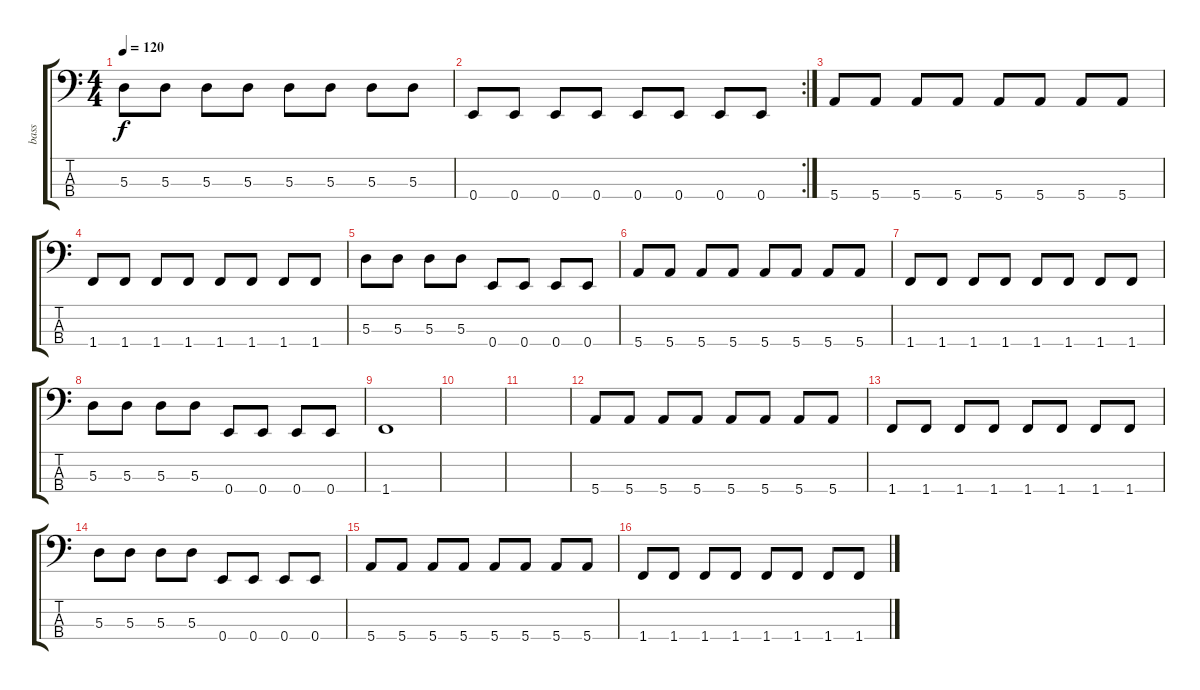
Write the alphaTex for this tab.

\track ("bass" "bass") {instrument electricbassfinger}
\staff {score tabs}
\tuning (G2 D2 A1 E1) {hide}
\ts (4 4)
\tempo 120
\clef f4
\ks c
5.3.8{dy f} 5.3.8 5.3.8 5.3.8 5.3.8 5.3.8 5.3.8 5.3.8 |
\rc 2
0.4.8 0.4.8 0.4.8 0.4.8 0.4.8 0.4.8 0.4.8 0.4.8 |
5.4.8 5.4.8 5.4.8 5.4.8 5.4.8 5.4.8 5.4.8 5.4.8 |
1.4.8 1.4.8 1.4.8 1.4.8 1.4.8 1.4.8 1.4.8 1.4.8 |
5.3.8 5.3.8 5.3.8 5.3.8 0.4.8 0.4.8 0.4.8 0.4.8 |
5.4.8 5.4.8 5.4.8 5.4.8 5.4.8 5.4.8 5.4.8 5.4.8 |
1.4.8 1.4.8 1.4.8 1.4.8 1.4.8 1.4.8 1.4.8 1.4.8 |
5.3.8 5.3.8 5.3.8 5.3.8 0.4.8 0.4.8 0.4.8 0.4.8 |
1.4.1 |
|
|
5.4.8 5.4.8 5.4.8 5.4.8 5.4.8 5.4.8 5.4.8 5.4.8 |
1.4.8 1.4.8 1.4.8 1.4.8 1.4.8 1.4.8 1.4.8 1.4.8 |
5.3.8 5.3.8 5.3.8 5.3.8 0.4.8 0.4.8 0.4.8 0.4.8 |
5.4.8 5.4.8 5.4.8 5.4.8 5.4.8 5.4.8 5.4.8 5.4.8 |
1.4.8 1.4.8 1.4.8 1.4.8 1.4.8 1.4.8 1.4.8 1.4.8
